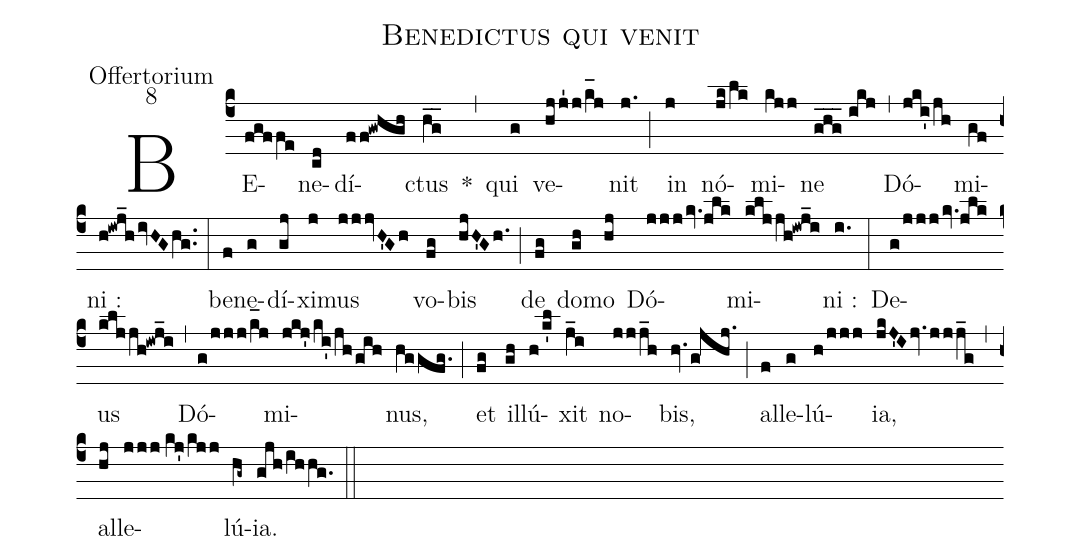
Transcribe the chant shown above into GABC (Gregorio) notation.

name:Benedictus qui venit;
office-part:Offertorium;
mode:8;
%%
(c4) BE(fgffe)ne(cd)dí(ff!gwhgh)ctus(hg__) *(,) qui(g) ve(hjj'1j/k_[hl:1]j)nit(j.) (;) in(j) nó([oll:1{1]jk/lk[oll:}])mi(kjj)ne(ghg___//ikj) (,) Dó(jki'/jh)mi(gf)ni :(h!iwj_hivHGhg..) (:) be(f)ne(g)dí(gj)xi(j)mus(jjjvH'Gh) vo(fg)bis(hjH'Gh.) (;) de(fg) do(gh)mo(hj) Dó(jjjkv./0[oll:0{0]jlk)mi(klj[oll:}]/jh!iwj_i)ni :(i.) (:) De(g/jjjkv./0[oll:0{0]jlk)us(klj[oll:}]/jh!iwj_i) (,) Dó(g/jjj/k_[hl:1]j)mi(jkj'/ki'/jhgih)nus,(hggfg.) (;) et(fg) il(gh)lú(h/k'l)xit(j_i) no(jjj_h)bis,(hv.g!jhj.) (;) al(f)le(g)lú(h/jjj){ia},(jkJ'Ijv.jjj_g) (,) al(hj)le(jjj//kj'/kjj)lú(hg~){ia}.(gjh/ihhg.) (::)
